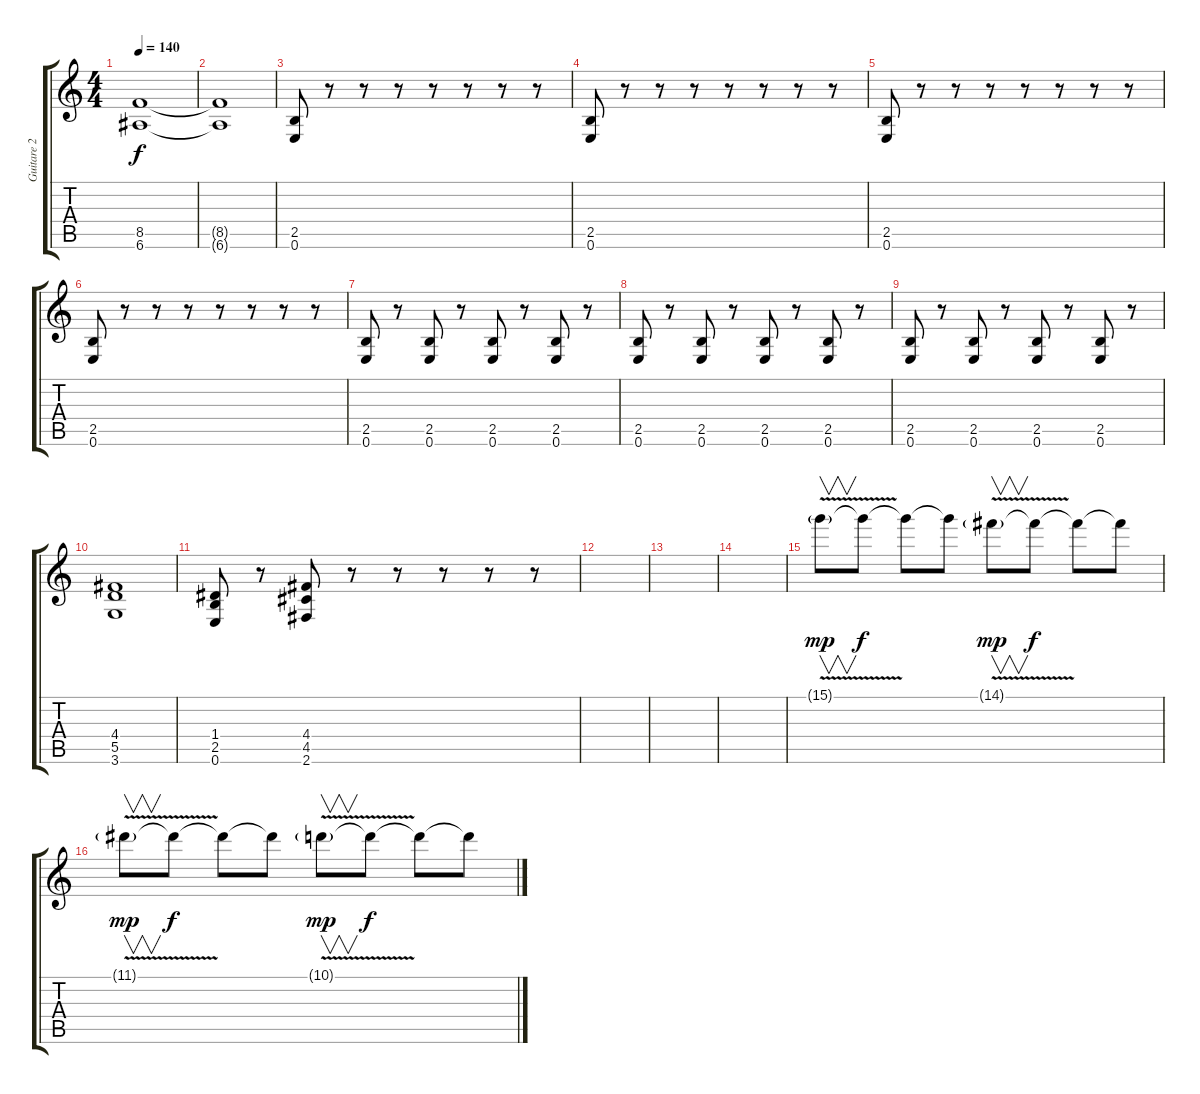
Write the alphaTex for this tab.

\track ("Guitare 2" "Guitare 2") {instrument distortionguitar}
\staff {score tabs}
\tuning (E4 B3 G3 D3 A2 E2) {hide}
\ts (4 4)
\tempo 140
\clef g2
\ks c
(8.5{t} 6.6{t}).1{dy f} |
(8.5{t} 6.6{t}).1 |
(2.5 0.6).8 r.8 r.8 r.8 r.8 r.8 r.8 r.8 |
(2.5 0.6).8 r.8 r.8 r.8 r.8 r.8 r.8 r.8 |
(2.5 0.6).8 r.8 r.8 r.8 r.8 r.8 r.8 r.8 |
(2.5 0.6).8 r.8 r.8 r.8 r.8 r.8 r.8 r.8 |
(2.5 0.6).8 r.8 (2.5 0.6).8 r.8 (2.5 0.6).8 r.8 (2.5 0.6).8 r.8 |
(2.5 0.6).8 r.8 (2.5 0.6).8 r.8 (2.5 0.6).8 r.8 (2.5 0.6).8 r.8 |
(2.5 0.6).8 r.8 (2.5 0.6).8 r.8 (2.5 0.6).8 r.8 (2.5 0.6).8 r.8 |
(4.4 5.5 3.6).1 |
(1.4 2.5 0.6).8 r.8 (4.4 4.5 2.6).8 r.8 r.8 r.8 r.8 r.8 |
|
|
|
15.1{v g}.8{v dy mp} 15.1{t}.8{dy f} 15.1{t}.8 15.1{t}.8 14.1{v g}.8{v dy mp} 14.1{t}.8{dy f} 14.1{t}.8 14.1{t}.8 |
11.1{v g}.8{v dy mp} 11.1{t}.8{dy f} 11.1{t}.8 11.1{t}.8 10.1{v g}.8{v dy mp} 10.1{t}.8{dy f} 10.1{t}.8 10.1{t}.8
